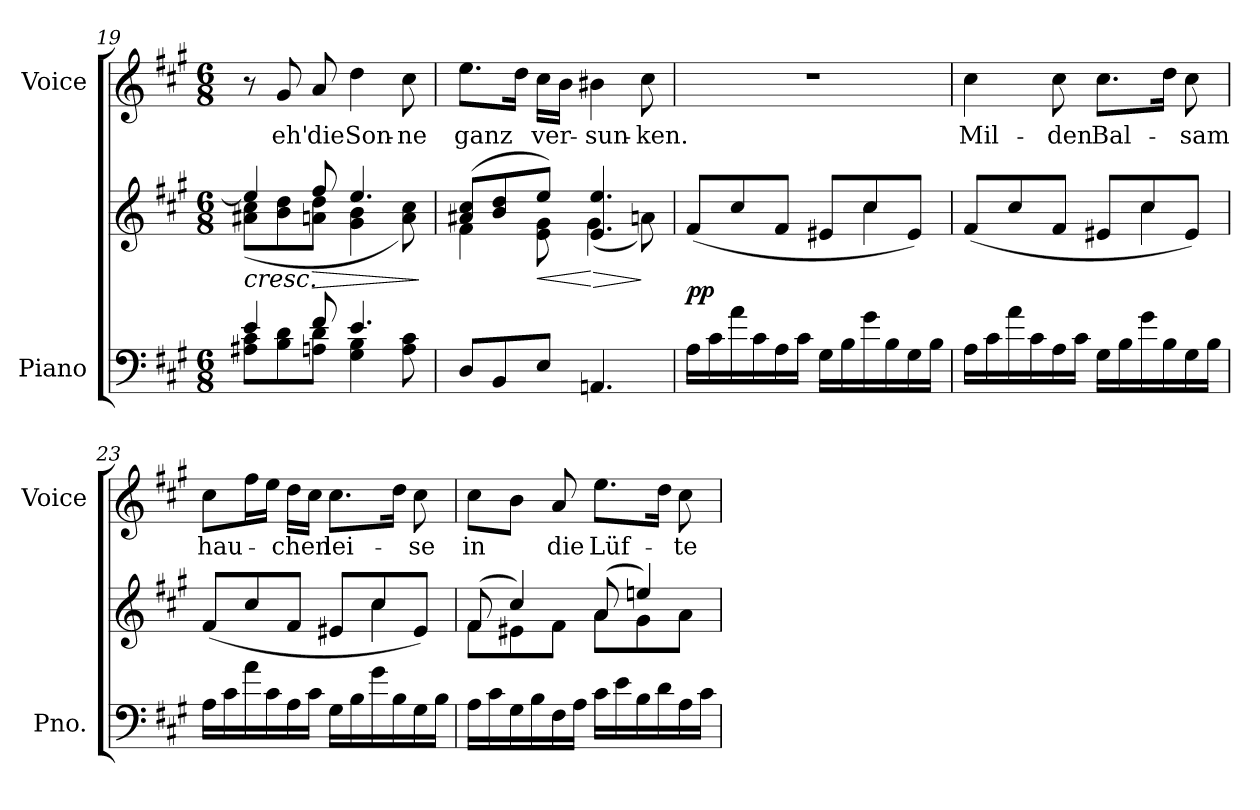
**kern	**kern	**dynam	**kern	**text
*part2	*part2	*part2	*part1	*part1
*staff3	*staff2	*staff2/3	*staff1	*staff1
*I"Piano	*	*	*I"Voice	*
*I'Pno.	*	*	*I'Voice	*
*clefF4	*clefG2	*	*clefG2	*
*k[f#c#g#]	*k[f#c#g#]	*	*k[f#c#g#]	*
*A:	*A:	*	*A:	*
*M6/8	*M6/8	*	*M6/8	*
=19	=19	=19	=19	=19
*^	*	*	*	*
!	!	!	!LO:HP:b	!	!
*	*	*^	*	*	*
4ei/	8A#Xi\ 8c#iL	4eei/]	(8a#Xi\ 8cc#iL	<	8r	.
!	!	!	!	!	!	!LO:LY:b:color=#000000
.	8Bi\ 8di	.	8bi\ 8ddi	.	8g#i/	eh'
!	!	!	!	!LO:HP:b	!	!
!	!	!	!	!	!	!LO:LY:b:color=#000000
8f#i/	8Ani\ 8diJ	8ff#i/	8ani\ 8ddiJ	>	8ai/	die
!	!	!	!	!	!	!LO:LY:b:color=#000000
4.ei/	4G#i\ 4Bi	4.eei/	4g#i\ 4bi	[	4ddi\	Son-
!	!	!	!	!	!	!LO:LY:b:color=#000000
.	8Ai\ 8c#i	.	8ai\ 8cc#i)	.	8cc#i\	-ne
*v	*v	*	*	*	*	*
*	*v	*v	*	*	*
.	.	]	.	.
=20	=20	=20	=20	=20
*	*^	*	*	*
!	!	!	!	!	!LO:LY:b:color=#000000
8Di/L	(8a#Xi/ 8cc#iL	4f#i\	.	8.eei\L	ganz
8BBi/	8bi/ 8ddi	.	.	.	.
.	.	.	.	16ddi\Jk	.
!	!	!	!LO:HP:b	!	!
!	!	!	!	!	!LO:LY:b:color=#000000
8Ei/J	8eei/J)	8ei\ 8g#i	<	16cc#i\LL	ver-
.	.	.	.	16bi\JJ	.
!	!	!	!LO:HP:n=1:b	!	!
!	!	!	!	!	!LO:LY:b:color=#000000
4.AAni/	4.ei/ 4.eei	(4g#i\	[ >	4b#Xi\	-sun-
!	!	!	!	!	!LO:LY:b:color=#000000
.	.	8ani\)	]	8cc#i\	-ken.
=21	=21	=21	=21	=21	=21
!	!	!	!	!LO:N:vis=1	!
16Ai\LL	(8f#i/L	2ryy	pp	2.r	.
16c#i\	.	.	.	.	.
16ai\	8cc#i/	.	.	.	.
16c#i\	.	.	.	.	.
16Ai\	8f#i/J	.	.	.	.
16c#i\JJ	.	.	.	.	.
16G#i\LL	8e#Xi/L	.	.	.	.
16Bi\	.	.	.	.	.
16g#i\	8cc#i/	4cc#i\	.	.	.
16Bi\	.	.	.	.	.
16G#i\	8e#i/J)	.	.	.	.
16Bi\JJ	.	.	.	.	.
=22	=22	=22	=22	=22	=22
!	!	!	!	!	!LO:LY:b:color=#000000
16Ai\LL	(8f#i/L	2ryy	.	4cc#i\	Mil-
16c#i\	.	.	.	.	.
16ai\	8cc#i/	.	.	.	.
16c#i\	.	.	.	.	.
!	!	!	!	!	!LO:LY:b:color=#000000
16Ai\	8f#i/J	.	.	8cc#i\	-den
16c#i\JJ	.	.	.	.	.
!	!	!	!	!	!LO:LY:b:color=#000000
16G#i\LL	8e#Xi/L	.	.	8.cc#i\L	Bal-
16Bi\	.	.	.	.	.
16g#i\	8cc#i/	4cc#i\	.	.	.
16Bi\	.	.	.	16ddi\Jk	.
!	!	!	!	!	!LO:LY:b:color=#000000
16G#i\	8e#i/J)	.	.	8cc#i\	-sam
16Bi\JJ	.	.	.	.	.
!!LO:LB:g=z
=23	=23	=23	=23	=23	=23
!	!	!	!	!	!LO:LY:b:color=#000000
16Ai\LL	(8f#i/L	2ryy	.	8cc#i\L	hau-
16c#i\	.	.	.	.	.
16ai\	8cc#i/	.	.	16ff#i\L	.
16c#i\	.	.	.	16eei\JJ	.
!	!	!	!	!	!LO:LY:b:color=#000000
16Ai\	8f#i/J	.	.	16ddi\LL	-chen
16c#i\JJ	.	.	.	16cc#i\JJ	.
!	!	!	!	!	!LO:LY:b:color=#000000
16G#i\LL	8e#Xi/L	.	.	8.cc#i\L	lei-
16Bi\	.	.	.	.	.
16g#i\	8cc#i/	4cc#i\	.	.	.
16Bi\	.	.	.	16ddi\Jk	.
!	!	!	!	!	!LO:LY:b:color=#000000
16G#i\	8e#i/J)	.	.	8cc#i\	-se
16Bi\JJ	.	.	.	.	.
=24	=24	=24	=24	=24	=24
!	!	!	!	!	!LO:LY:b:color=#000000
16Ai\LL	(8f#i/	8f#i\L	.	8cc#i\L	in
16c#i\	.	.	.	.	.
16G#i\	4cc#i/)	8e#Xi\	.	8bi\J	.
16Bi\	.	.	.	.	.
!	!	!	!	!	!LO:LY:b:color=#000000
16F#i\	.	8f#i\J	.	8ai/	die
16Ai\JJ	.	.	.	.	.
!	!	!	!	!	!LO:LY:b:color=#000000
16c#i\LL	(8ai/	8ai\L	.	8.eei\L	Lüf-
16ei\	.	.	.	.	.
16Bi\	4eeni/)	8g#i\	.	.	.
16di\	.	.	.	16ddi\Jk	.
!	!	!	!	!	!LO:LY:b:color=#000000
16Ai\	.	8ai\J	.	8cc#i\	-te
16c#i\JJ	.	.	.	.	.
*	*v	*v	*	*	*
=	=	=	=	=
*-	*-	*-	*-	*-
